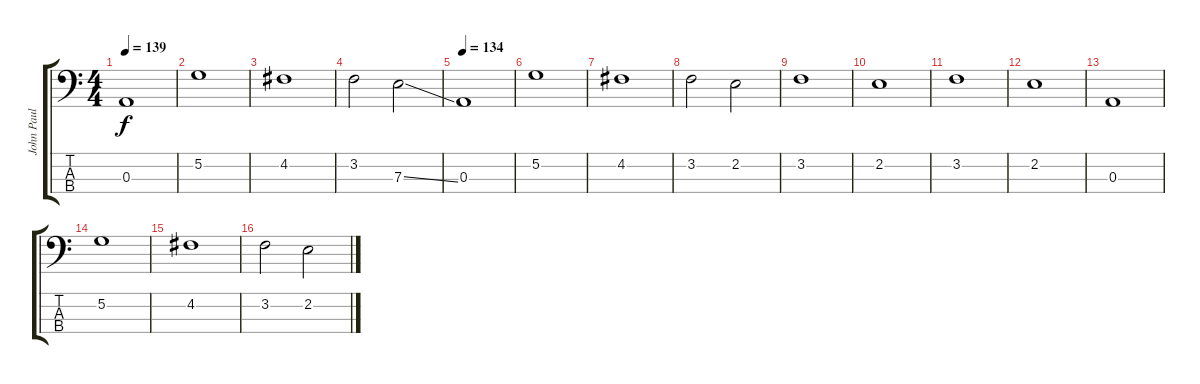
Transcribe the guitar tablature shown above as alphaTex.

\track ("John Paul Jones" "John Paul ") {instrument electricbassfinger}
\staff {score tabs}
\tuning (G2 D2 A1 E1) {hide}
\ts (4 4)
\tempo 139
\clef f4
\ks aminor
0.3.1{dy f} |
5.2.1 |
4.2.1 |
3.2.2 7.3{ss}.2 |
\tempo 134
0.3.1 |
5.2.1 |
4.2.1 |
3.2.2 2.2.2 |
3.2.1 |
2.2.1 |
3.2.1 |
2.2.1 |
0.3.1 |
5.2.1 |
4.2.1 |
3.2.2 2.2.2
